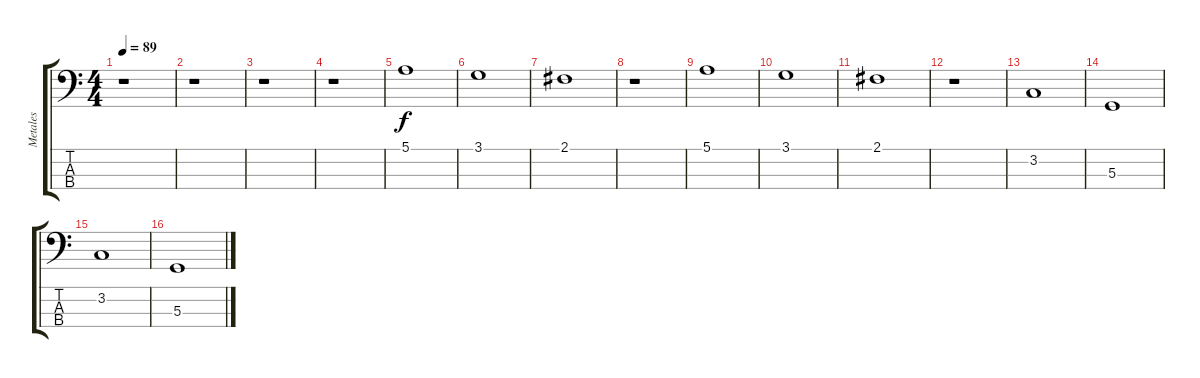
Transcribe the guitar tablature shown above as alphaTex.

\track ("Metales" "Metales") {instrument brasssection}
\staff {score tabs}
\tuning (E3 A2 D2 G1) {hide}
\ts (4 4)
\tempo 89
\clef f4
\ks c
r.1{dy f instrument brasssection} |
r.1 |
r.1 |
r.1 |
5.1.1 |
3.1.1 |
2.1.1 |
r.1 |
5.1.1 |
3.1.1 |
2.1.1 |
r.1 |
3.2.1 |
5.3.1 |
3.2.1 |
5.3.1
